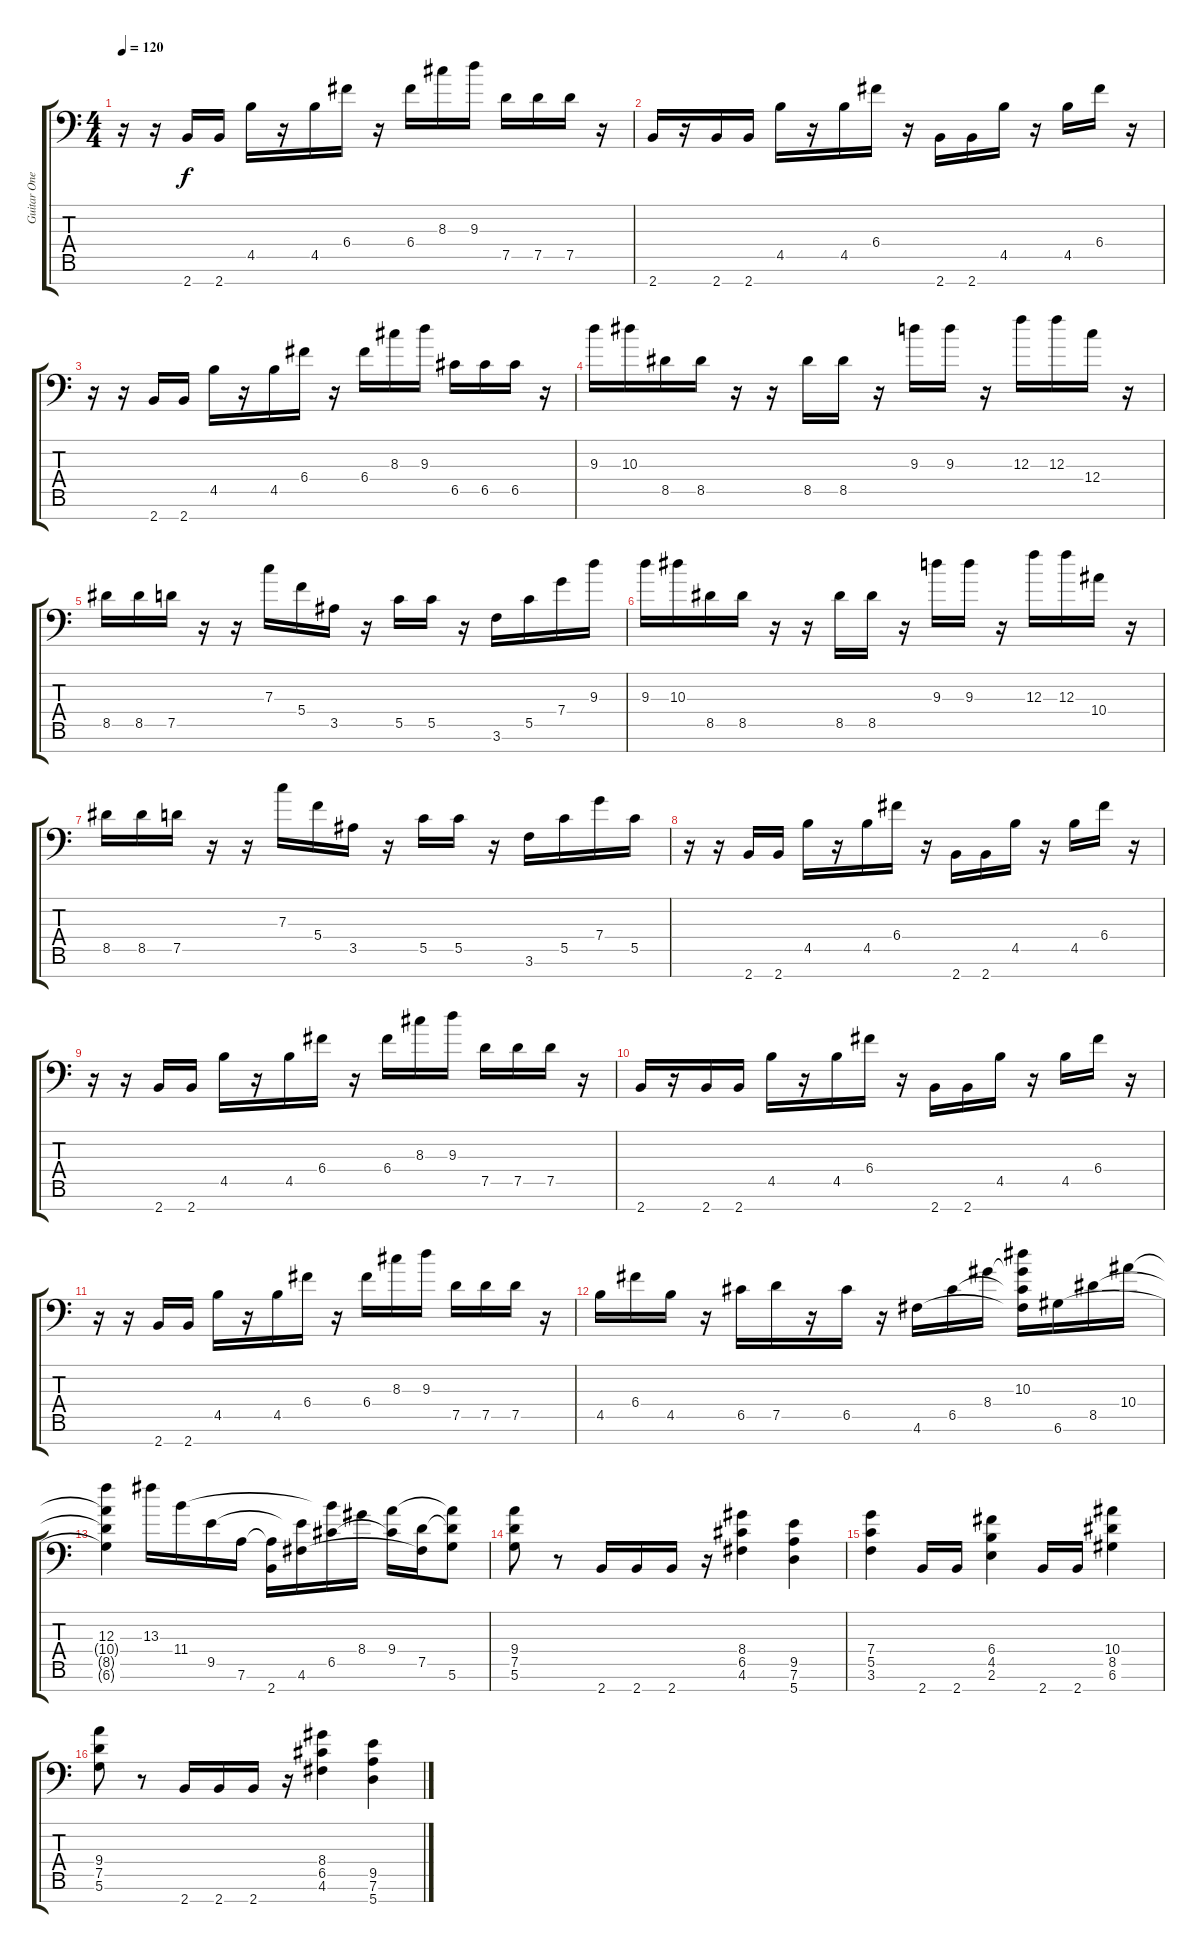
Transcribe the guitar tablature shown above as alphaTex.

\track ("Guitar One" "Guitar One") {instrument overdrivenguitar}
\staff {score tabs}
\tuning (D4 A3 F3 C3 G2 D2 A1) {hide}
\ts (4 4)
\tempo 120
\clef f4
\ks c
r.16{dy f} r.16 2.7.16 2.7.16 4.5.16 r.16 4.5.16 6.4.16 r.16 6.4.16 8.3.16 9.3.16 7.5.16 7.5.16 7.5.16 r.16 |
2.7.16 r.16 2.7.16 2.7.16 4.5.16 r.16 4.5.16 6.4.16 r.16 2.7.16 2.7.16 4.5.16 r.16 4.5.16 6.4.16 r.16 |
r.16 r.16 2.7.16 2.7.16 4.5.16 r.16 4.5.16 6.4.16 r.16 6.4.16 8.3.16 9.3.16 6.5.16 6.5.16 6.5.16 r.16 |
9.3.16 10.3.16 8.5.16 8.5.16 r.16 r.16 8.5.16 8.5.16 r.16 9.3.16 9.3.16 r.16 12.3.16 12.3.16 12.4.16 r.16 |
8.5.16 8.5.16 7.5.16 r.16 r.16 7.3.16 5.4.16 3.5.16 r.16 5.5.16 5.5.16 r.16 3.6.16 5.5.16 7.4.16 9.3.16 |
9.3.16 10.3.16 8.5.16 8.5.16 r.16 r.16 8.5.16 8.5.16 r.16 9.3.16 9.3.16 r.16 12.3.16 12.3.16 10.4.16 r.16 |
8.5.16 8.5.16 7.5.16 r.16 r.16 7.3.16 5.4.16 3.5.16 r.16 5.5.16 5.5.16 r.16 3.6.16 5.5.16 7.4.16 5.5.16 |
r.16 r.16 2.7.16 2.7.16 4.5.16 r.16 4.5.16 6.4.16 r.16 2.7.16 2.7.16 4.5.16 r.16 4.5.16 6.4.16 r.16 |
r.16 r.16 2.7.16 2.7.16 4.5.16 r.16 4.5.16 6.4.16 r.16 6.4.16 8.3.16 9.3.16 7.5.16 7.5.16 7.5.16 r.16 |
2.7.16 r.16 2.7.16 2.7.16 4.5.16 r.16 4.5.16 6.4.16 r.16 2.7.16 2.7.16 4.5.16 r.16 4.5.16 6.4.16 r.16 |
r.16 r.16 2.7.16 2.7.16 4.5.16 r.16 4.5.16 6.4.16 r.16 6.4.16 8.3.16 9.3.16 7.5.16 7.5.16 7.5.16 r.16 |
4.5.16 6.4.16 4.5.16 r.16 6.5.16 7.5.16 r.16 6.5.16 r.16 4.6.16 6.5.16 8.4.16 (10.3 8.4{t} 6.5{t} 4.6{t}).16 6.6.16 8.5.16 10.4.16 |
(12.3 10.4{t} 8.5{t} 6.6{t}).4 13.3.16 11.4.16 9.5.16 7.6.16 (7.6{t} 2.7).16 (9.5{t} 4.6).16 (11.4{t} 6.5).16 8.4.16 (9.4 6.5{t}).16 (7.5 4.6{t}).16 (9.4{t} 7.5{t} 5.6).8 |
(9.4 7.5 5.6).8 r.8 2.7.16 2.7.16 2.7.16 r.16 (8.4 6.5 4.6).4 (9.5 7.6 5.7).4 |
(7.4 5.5 3.6).4 2.7.16 2.7.16 (6.4 4.5 2.6).4 2.7.16 2.7.16 (10.4 8.5 6.6).4 |
(9.4 7.5 5.6).8 r.8 2.7.16 2.7.16 2.7.16 r.16 (8.4 6.5 4.6).4 (9.5 7.6 5.7).4
